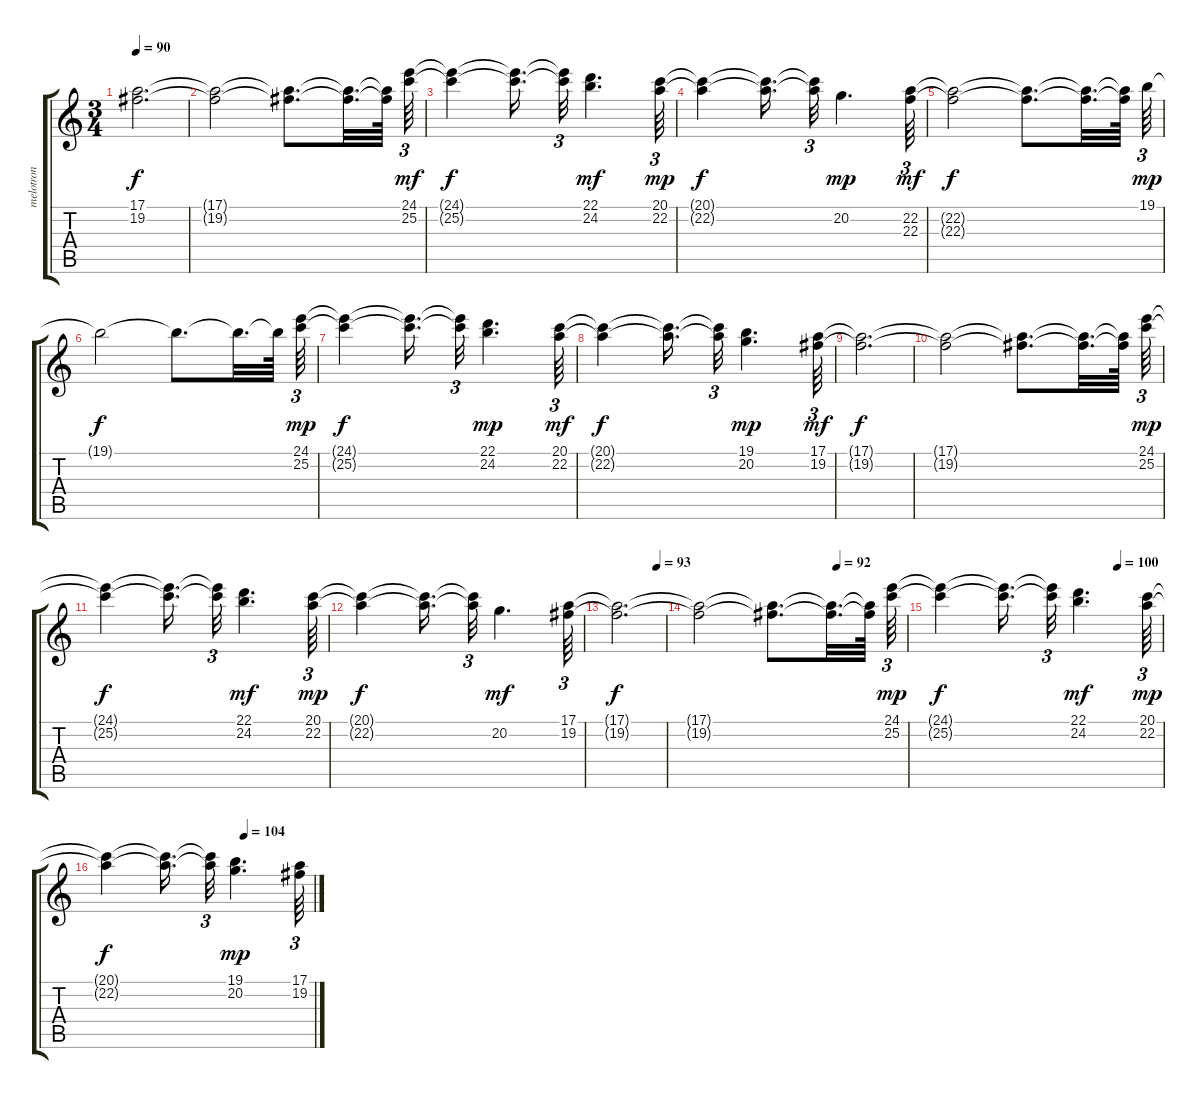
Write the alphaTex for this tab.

\track ("melotron" "melotron") {instrument stringensemble1}
\staff {score tabs}
\tuning (E4 B3 G3 D3 A2 E2) {hide}
\ts (3 4)
\tempo 90
\clef g2
\ks c
(17.1{t} 19.2{t}).2{d dy f} |
(17.1{t} 19.2{t}).2 (17.1{t} 19.2{t}).8{d} (17.1{t} 19.2{t}).32{d} (17.1{t} 19.2{t}).64 (24.1 25.2).64{tu (3 2) dy mf} |
(24.1{t} 25.2{t}).4{dy f} (24.1{t} 25.2{t}).16{d} (24.1{t} 25.2{t}).32{tu (3 2)} (22.1 24.2).4{d dy mf} (20.1 22.2).64{tu (3 2) dy mp} |
(20.1{t} 22.2{t}).4{dy f} (20.1{t} 22.2{t}).16{d} (20.1{t} 22.2{t}).32{tu (3 2)} 20.2.4{d dy mp} (22.2 22.3).64{tu (3 2) dy mf} |
(22.2{t} 22.3{t}).2{dy f} (22.2{t} 22.3{t}).8{d} (22.2{t} 22.3{t}).32{d} (22.2{t} 22.3{t}).64 19.1.64{tu (3 2) dy mp balance 15} |
19.1{t}.2{dy f} 19.1{t}.8{d} 19.1{t}.32{d} 19.1{t}.64 (24.1 25.2).64{tu (3 2) dy mp balance 14} |
(24.1{t} 25.2{t}).4{dy f} (24.1{t} 25.2{t}).16{d} (24.1{t} 25.2{t}).32{tu (3 2)} (22.1 24.2).4{d dy mp balance 13} (20.1 22.2).64{tu (3 2) dy mf balance 12} |
(20.1{t} 22.2{t}).4{dy f} (20.1{t} 22.2{t}).16{d} (20.1{t} 22.2{t}).32{tu (3 2)} (19.1 20.2).4{d dy mp balance 12} (17.1 19.2).64{tu (3 2) dy mf balance 11} |
(17.1{t} 19.2{t}).2{d dy f} |
(17.1{t} 19.2{t}).2 (17.1{t} 19.2{t}).8{d} (17.1{t} 19.2{t}).32{d} (17.1{t} 19.2{t}).64 (24.1 25.2).64{tu (3 2) dy mp balance 9} |
(24.1{t} 25.2{t}).4{dy f} (24.1{t} 25.2{t}).16{d} (24.1{t} 25.2{t}).32{tu (3 2)} (22.1 24.2).4{d dy mf balance 8} (20.1 22.2).64{tu (3 2) dy mp balance 8} |
(20.1{t} 22.2{t}).4{dy f} (20.1{t} 22.2{t}).16{d} (20.1{t} 22.2{t}).32{tu (3 2)} 20.2.4{d dy mf balance 8} (17.1 19.2).64{tu (3 2) balance 7} |
\tempo (93 0.8333333333333334)
(17.1{t} 19.2{t}).2{d dy f} |
\tempo (92 0.6666666666666666)
(17.1{t} 19.2{t}).2 (17.1{t} 19.2{t}).8{d} (17.1{t} 19.2{t}).32{d} (17.1{t} 19.2{t}).64 (24.1 25.2).64{tu (3 2) dy mp balance 6} |
\tempo (100 0.8020833333333334)
(24.1{t} 25.2{t}).4{dy f} (24.1{t} 25.2{t}).16{d} (24.1{t} 25.2{t}).32{tu (3 2)} (22.1 24.2).4{d dy mf balance 5} (20.1 22.2).64{tu (3 2) dy mp balance 5} |
\tempo (104 0.6666666666666666)
(20.1{t} 22.2{t}).4{dy f} (20.1{t} 22.2{t}).16{d} (20.1{t} 22.2{t}).32{tu (3 2)} (19.1 20.2).4{d dy mp balance 5} (17.1 19.2).64{tu (3 2) balance 4}
